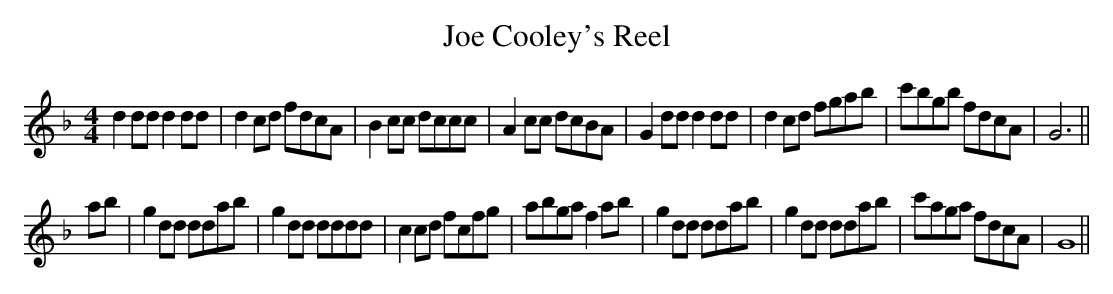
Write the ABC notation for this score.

X:1
T:Joe Cooley's Reel
M:4/4
L:1/8
K:Dm
d2 dd d2 dd | d2 cd fdcA | B2 cc dccc | A2 cc dcBA \
| G2 dd d2 dd | d2 cd fgab | c'bgb fdcA | G6 ||
ab | g2 dd ddab | g2 dd dddd | c2 cd fcfg | abga f2 ab \
| g2 dd ddab | g2 dd ddab | c'aga fdcA | G8 ||
